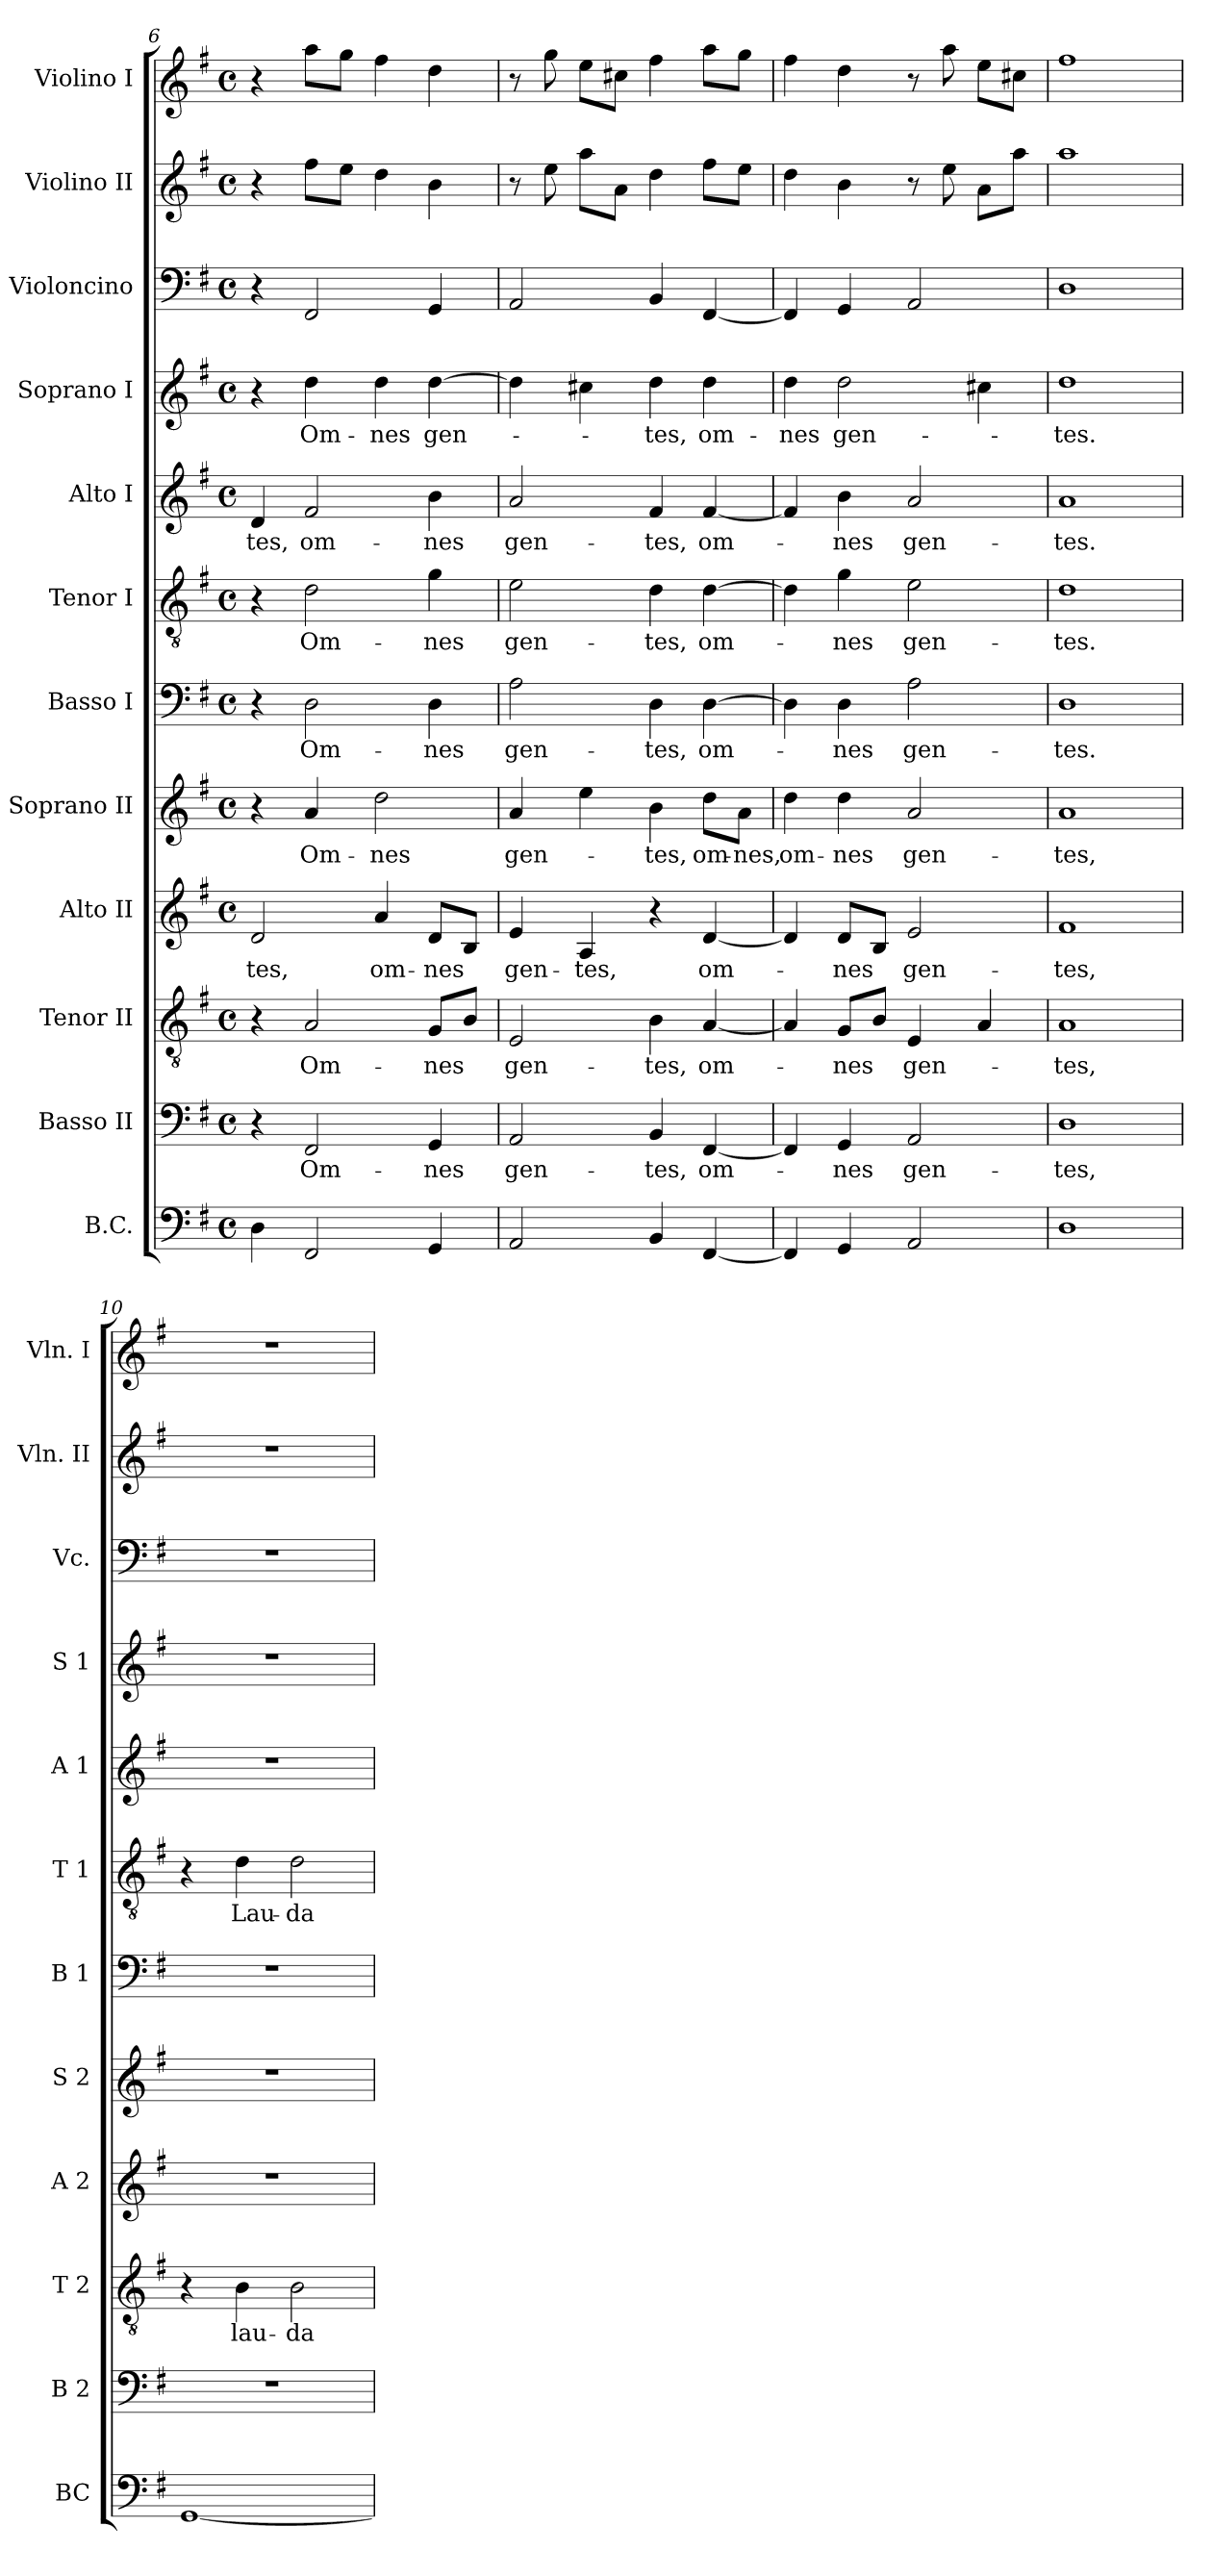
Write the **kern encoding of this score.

**kern	**kern	**text	**kern	**text	**kern	**text	**kern	**text	**kern	**text	**kern	**text	**kern	**text	**kern	**text	**kern	**kern	**kern
*part12	*part11	*part11	*part10	*part10	*part9	*part9	*part8	*part8	*part7	*part7	*part6	*part6	*part5	*part5	*part4	*part4	*part3	*part2	*part1
*staff12	*staff11	*staff11	*staff10	*staff10	*staff9	*staff9	*staff8	*staff8	*staff7	*staff7	*staff6	*staff6	*staff5	*staff5	*staff4	*staff4	*staff3	*staff2	*staff1
*I"B.C.	*I"Basso II	*	*I"Tenor II	*	*I"Alto II	*	*I"Soprano II	*	*I"Basso I	*	*I"Tenor I	*	*I"Alto I	*	*I"Soprano I	*	*I"Violoncino	*I"Violino II	*I"Violino I
*I'BC	*I'B 2	*	*I'T 2	*	*I'A 2	*	*I'S 2	*	*I'B 1	*	*I'T 1	*	*I'A 1	*	*I'S 1	*	*I'Vc.	*I'Vln. II	*I'Vln. I
*clefF4	*clefF4	*	*clefGv2	*	*clefG2	*	*clefG2	*	*clefF4	*	*clefGv2	*	*clefG2	*	*clefG2	*	*clefF4	*clefG2	*clefG2
*k[f#]	*k[f#]	*	*k[f#]	*	*k[f#]	*	*k[f#]	*	*k[f#]	*	*k[f#]	*	*k[f#]	*	*k[f#]	*	*k[f#]	*k[f#]	*k[f#]
*G:	*G:	*	*G:	*	*G:	*	*G:	*	*G:	*	*G:	*	*G:	*	*G:	*	*G:	*G:	*G:
*M4/4	*M4/4	*	*M4/4	*	*M4/4	*	*M4/4	*	*M4/4	*	*M4/4	*	*M4/4	*	*M4/4	*	*M4/4	*M4/4	*M4/4
*met(c)	*met(c)	*	*met(c)	*	*met(c)	*	*met(c)	*	*met(c)	*	*met(c)	*	*met(c)	*	*met(c)	*	*met(c)	*met(c)	*met(c)
=6	=6	=6	=6	=6	=6	=6	=6	=6	=6	=6	=6	=6	=6	=6	=6	=6	=6	=6	=6
!	!	!	!	!	!	!LO:LY:b	!	!	!	!	!	!	!	!LO:LY:b	!	!	!	!	!
4D\	4r	.	4r	.	2d/	-tes,	4r	.	4r	.	4r	.	4d/	-tes,	4r	.	4r	4r	4r
!	!	!LO:LY:b	!	!LO:LY:b	!	!	!	!LO:LY:b	!	!LO:LY:b	!	!LO:LY:b	!	!LO:LY:b	!	!LO:LY:b	!	!	!
2FF#/	2FF#/	Om-	2A/	Om-	.	.	4a/	Om-	2D\	Om-	2d\	Om-	2f#/	om-	4dd\	Om-	2FF#/	8ff#\L	8aa\L
.	.	.	.	.	.	.	.	.	.	.	.	.	.	.	.	.	.	8ee\J	8gg\J
!	!	!	!	!	!	!LO:LY:b	!	!LO:LY:b	!	!	!	!	!	!	!	!LO:LY:b	!	!	!
.	.	.	.	.	4a/	om-	2dd\	-nes	.	.	.	.	.	.	4dd\	-nes	.	4dd\	4ff#\
!	!	!LO:LY:b	!	!LO:LY:b	!	!LO:LY:b	!	!	!	!LO:LY:b	!	!LO:LY:b	!	!LO:LY:b	!	!LO:LY:b	!	!	!
4GG/	4GG/	-nes	8G/L	-nes	8d/L	-nes	.	.	4D\	-nes	4g\	-nes	4b\	-nes	[4dd\	gen-	4GG/	4b\	4dd\
.	.	.	8B/J	.	8B/J	.	.	.	.	.	.	.	.	.	.	.	.	.	.
!!LO:PB:g=z
=7	=7	=7	=7	=7	=7	=7	=7	=7	=7	=7	=7	=7	=7	=7	=7	=7	=7	=7	=7
!	!	!LO:LY:b	!	!LO:LY:b	!	!LO:LY:b	!	!LO:LY:b	!	!LO:LY:b	!	!LO:LY:b	!	!LO:LY:b	!	!	!	!	!
2AA/	2AA/	gen-	2E/	gen-	4e/	gen-	4a/	gen-	2A\	gen-	2e\	gen-	2a/	gen-	4dd\]	.	2AA/	8r	8r
.	.	.	.	.	.	.	.	.	.	.	.	.	.	.	.	.	.	8ee\	8gg\
!	!	!	!	!	!	!LO:LY:b	!	!	!	!	!	!	!	!	!	!	!	!	!
.	.	.	.	.	4A/	-tes,	4ee\	.	.	.	.	.	.	.	4cc#X\	.	.	8aa\L	8ee\L
.	.	.	.	.	.	.	.	.	.	.	.	.	.	.	.	.	.	8a\J	8cc#X\J
!	!	!LO:LY:b	!	!LO:LY:b	!	!	!	!LO:LY:b	!	!LO:LY:b	!	!LO:LY:b	!	!LO:LY:b	!	!LO:LY:b	!	!	!
4BB/	4BB/	-tes,	4B\	-tes,	4r	.	4b\	-tes,	4D\	-tes,	4d\	-tes,	4f#/	-tes,	4dd\	-tes,	4BB/	4dd\	4ff#\
!	!	!LO:LY:b	!	!LO:LY:b	!	!LO:LY:b	!	!LO:LY:b	!	!LO:LY:b	!	!LO:LY:b	!	!LO:LY:b	!	!LO:LY:b	!	!	!
[4FF#/	[4FF#/	om-	[4A/	om-	[4d/	om-	8dd\L	om-	[4D\	om-	[4d\	om-	[4f#/	om-	4dd\	om-	[4FF#/	8ff#\L	8aa\L
!	!	!	!	!	!	!	!	!LO:LY:b	!	!	!	!	!	!	!	!	!	!	!
.	.	.	.	.	.	.	8a\J	-nes,	.	.	.	.	.	.	.	.	.	8ee\J	8gg\J
=8	=8	=8	=8	=8	=8	=8	=8	=8	=8	=8	=8	=8	=8	=8	=8	=8	=8	=8	=8
!	!	!	!	!	!	!	!	!LO:LY:b	!	!	!	!	!	!	!	!LO:LY:b	!	!	!
4FF#/]	4FF#/]	.	4A/]	.	4d/]	.	4dd\	om-	4D\]	.	4d\]	.	4f#/]	.	4dd\	-nes	4FF#/]	4dd\	4ff#\
!	!	!LO:LY:b	!	!LO:LY:b	!	!LO:LY:b	!	!LO:LY:b	!	!LO:LY:b	!	!LO:LY:b	!	!LO:LY:b	!	!LO:LY:b	!	!	!
4GG/	4GG/	-nes	8G/L	-nes	8d/L	-nes	4dd\	-nes	4D\	-nes	4g\	-nes	4b\	-nes	2dd\	gen-	4GG/	4b\	4dd\
.	.	.	8B/J	.	8B/J	.	.	.	.	.	.	.	.	.	.	.	.	.	.
!	!	!LO:LY:b	!	!LO:LY:b	!	!LO:LY:b	!	!LO:LY:b	!	!LO:LY:b	!	!LO:LY:b	!	!LO:LY:b	!	!	!	!	!
2AA/	2AA/	gen-	4E/	gen-	2e/	gen-	2a/	gen-	2A\	gen-	2e\	gen-	2a/	gen-	.	.	2AA/	8r	8r
.	.	.	.	.	.	.	.	.	.	.	.	.	.	.	.	.	.	8ee\	8aa\
.	.	.	4A/	.	.	.	.	.	.	.	.	.	.	.	4cc#X\	.	.	8a\L	8ee\L
.	.	.	.	.	.	.	.	.	.	.	.	.	.	.	.	.	.	8aa\J	8cc#X\J
=9	=9	=9	=9	=9	=9	=9	=9	=9	=9	=9	=9	=9	=9	=9	=9	=9	=9	=9	=9
!	!	!LO:LY:b	!	!LO:LY:b	!	!LO:LY:b	!	!LO:LY:b	!	!LO:LY:b	!	!LO:LY:b	!	!LO:LY:b	!	!LO:LY:b	!	!	!
1D	1D	-tes,	1A	-tes,	1f#	-tes,	1a	-tes,	1D	-tes.	1d	-tes.	1a	-tes.	1dd	-tes.	1D	1aa	1ff#
=10	=10	=10	=10	=10	=10	=10	=10	=10	=10	=10	=10	=10	=10	=10	=10	=10	=10	=10	=10
[1GG	1r	.	4r	.	1r	.	1r	.	1r	.	4r	.	1r	.	1r	.	1r	1r	1r
!	!	!	!	!LO:LY:b	!	!	!	!	!	!	!	!LO:LY:b	!	!	!	!	!	!	!
.	.	.	4B\	lau-	.	.	.	.	.	.	4d\	Lau-	.	.	.	.	.	.	.
!	!	!	!	!LO:LY:b	!	!	!	!	!	!	!	!LO:LY:b	!	!	!	!	!	!	!
.	.	.	2B\	-da-	.	.	.	.	.	.	2d\	-da-	.	.	.	.	.	.	.
=	=	=	=	=	=	=	=	=	=	=	=	=	=	=	=	=	=	=	=
*-	*-	*-	*-	*-	*-	*-	*-	*-	*-	*-	*-	*-	*-	*-	*-	*-	*-	*-	*-
